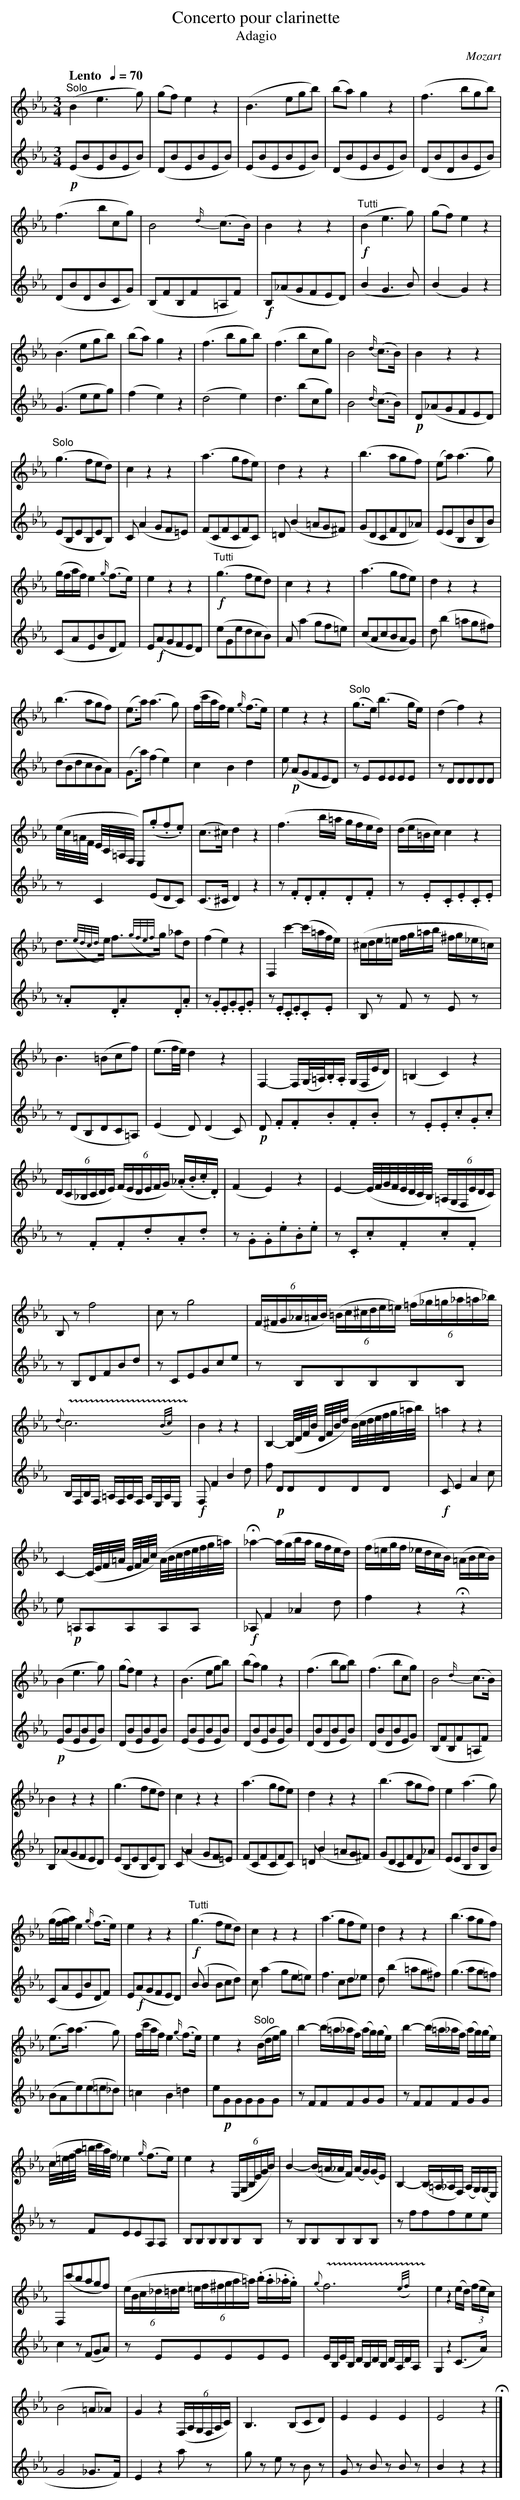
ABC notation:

X:1
T:Concerto pour clarinette
T:Adagio
C:Mozart
M:3/4
L:1/16
Q:"Lento  "1/4=70
K:Ebmaj clef=treble
V:1
"^Solo" (B4 e6 g2) | (g2f2) e4 z4 | (B6 e2g2b2) | (b2a2) g4 z4 | (f6 b2g2b2) |
(f6 b2c2g2) | B8 {d/2}(c3B) | B4 z4 z4 | "^Tutti" +f+(B4 e6 g2) | (g2f2) e4 z4 |
(B6 e2g2b2) | (b2a2) g4 z4 | (f6 b2g2b2) | (f6 b2c2g2) | B8 {d/2}(c3B) | B4 z4 z4 |
"^Solo" (g6 f2e2d2) | c4 z4 z4 | (a6 g2f2e2) | d4 z4 z4 | (b6a2g2f2) | (e2a2) (a6 g2) |
(gfaf) e4 {g/2}(f3e) | e4 z4 z4 | "^Tutti" +f+(g6 f2e2d2) | c4 z4 z4 | (a6 g2f2e2) | d4 z4 z4 |
(b6a2g2f2) | (e3a) (a6 g2) | (fc'af) e4 {g/2}(f3e) | e4 z4 z4 | "^Solo" (g3e) (b6 ge) | (d4 f4) z4 |
(e/2c/2=A/2F/2 E/2C/2=A,/2F,/2 E,2)(.g2.f2.e2) | (c3^c) d4 z4 | (f6 b=a gfed) | (de=Bc) c4 z4 |
d3({e/2d/2c/2d/2}e) f3({g/2f/2e/2f/2}g) _a2d2 | (f4 e4) z4 | F,4 c'4- (c'=afe) | (^cde=e fg=ab ^fg_e=c) |
B6 (=B2c2f2) | (e3f/2e/2) d4 z4 | F,4- F,(G,/2=A,/2).B,.A, (G,F,ED) | (=B,4 C4) z4 |
((6:4:6 DC_B,CDE) ((6:4:6 FEDEFG) (._A.B.c.D) | (F4 E4) z4 | E4- (E/2F/2G/2F/2E/2D/2C/2B,/2) ((6:4:6 =A,G,F,EDC) |
B,2z2 f8 | c2z2 g8 | ((6:4:6 F^FG_A=AB) ((6:4:6 =Bc^cde=e) ((6:4:6 =f_g=g_a=a_b) |
!trill(!{d}c12!trill)! ({B/c/}) | B4 z4 z4 | B,4- (B,/2D/2F/2B/2 D/2F/2B/2d/2) (B/2c/2d/2e/2f/2g/2=a/2b/2) | =a4 z4 z4 |
C4- (C/2E/2F/2=A/2 E/2F/2A/2c/2) (A/2B/2c/2d/2e/2f/2g/2=a/2) | +fermata+_a4- (agba gfed) | (f=egf _edcB) (=ABcB) |
(B4 e6 g2) | (g2f2) e4 z4 | (B6 e2g2b2) | (b2a2) g4 z4 | (f6 b2g2b2) | (f6 b2c2g2) | B8 {d/2}(c3B) |
B4 z4 z4 | (g6 f2e2d2) | c4 z4 z4 | (a6 g2f2e2) | d4 z4 z4 | (b6a2g2f2) | e4 (a6 g2) |
(gfga) e4 {g/2}(f3e) | e4 z4 z4 | "^Tutti" +f+(g6 f2e2d2) | c4 z4 z4 | (a6 g2f2e2) | d4 z4 z4 | (b6a2g2f2) |
(e3a) (a6 g2) | (fc'af) e4 {g/2}(f3e) | e4 z4 "^Solo" (Bdeg) | b4- (b=a_af) (ag)(ge) | b4- (b=a_af) (ag)(ge) |
(c/2=e/2f/2a/2 =b/2c'/2a/2f/2) _e4 {g/2}(f3e) | e4 z4 ((6:4:6 E,G,B,EGB) | B4- (B=A_AF) (AG)(GE) | B,4- (B,=A,_A,F,) (A,G,)(G,E,) |
F,2(c'2b2a2g2f2) | ((6:4:6 eBc_d=de (6:4:6 =ef^fga=a) (.b.a._a.g) | !trill(!{g}f12!trill)! ({e/2f/2}) | e4 z4 (ed) ((3fec) |
(B8 =A2_A2) | G4 z4 ((6:4:6 F,A,G,F,A,C) | B,6 (B,2C2D2) | E4 E4 E4 | E8 z4 +fermata+ |]
V:2
L:1/8
!p!(EBEBEB) | (DBEBEB) | (EBEBEB) | (DBEBEB) | (DBDBEB) |
(DBDBCG) | (B,FB,F=A,F) | !f!B,(_AGFED) | (B2G3B) | (B2 G2) z2 |
(G3 eeg) | (f2 e2) z2 | (d4 e2) | d3 (bcg) | B4 {d/}(c>B) | !p! D(_AGFED) |
(EB,EB,EB,) | C (A2 GF=E) | (FCFCFC) | =D (B2 =AG^F) | (GDCFD_A) | (EEB,BB,B) |
(CAEBDF) | E!f!(AGFED) | (eGedcB) | A (a2 gf=e) | (cAcBAG) |
d (b2 =ag^f) | (dBdcBA) | (G>a) (f2 e2) | c2 B2 d2 | e !p!(AGFED) |
zEEEEE | zDDDDD | z C2 (EDC) |
(C>^C D2) z2 | z.F.D.F.D.F | z.E.C.E.C.E |
z.A.D.A.D.A | z.G.E.G.E.G | z.E.C.E.C.E |
B,z Fz Ez | z(DB,DC=A,) | (E2 D) (D2 C) | !p! D .F.F.B.F.B | z.E.E.c.G.c | z.F.F.d.A.d |
z.G.G.e.B.e | z.C.c.F.c.F |
zB,DFBd | zCEGce | zB,B,B,B,B, |
B,/F,/B,/F,/ =A,/F,/A,/F,/ A,/E,/A,/E,/ | !f! F, F2 B2 d | f !p!DDDDD | !f! C E2 A2 c |
e !p!=A,A,A,A,A, | !f! _A, F2 _A2 d | f2 z2 !fermata!z2 | !p! (EBEBEB) | (DBEBEB) |
(EBEBEB) | (DBEBEB) | (DBDBEB) | (DBDBEG) | (B,FB,F=A,F) | B,(_AGFED) | (EB,EB,EB,) |
C (A2 GF=E) | (FCFCFC) | =D (B2 =AG^F) | (GDCFD_A) | (EEB,BB,B) | (CAEBDF) | E!f!(AGFED) |
(B B2 Bcd) | c (a2 ge=e) | f3 cd_e | d (b2 =ag^f) | (g3 ag=f) | (BAe)(e=e_d) |
=c2 B2 =d2 | e!p!GGGGG | zFFFGG | zFFFGG | zFEEA,A, | B,B,B,B,B,B, |zB,B,B,B,B, |
zfffee | c2 z(FGA) | zEEEEE | E/B,/E/B,/ D/B,/D/B,/ D/A,/D/A,/ |
G,2 z2 (C>A) | G4 _G>F)| E2 z2 az | gz ez Bz | Gz Bz Bz | B2 z2 z2 |]
